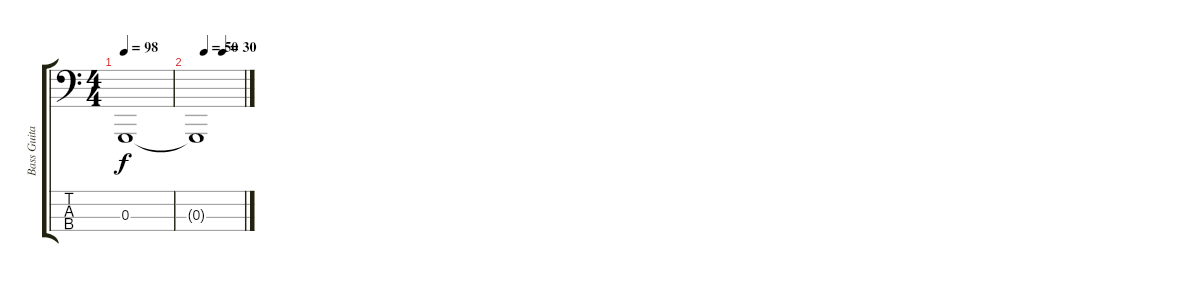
\track ("Bass Guitar" "Bass Guita") {instrument cello}
\staff {score tabs}
\tuning (F2 C2 G1 D1) {hide}
\ts (4 4)
\tempo 98
\clef f4
\ks c
0.3.1{dy f} |
\tempo (50 0.1875)
\tempo (30 0.5625)
0.3{t}.1
